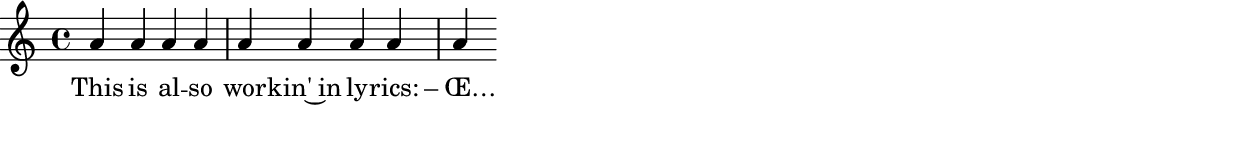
%% Generated by lilypond-book
%% Options: [exampleindent=10.16\mm,indent=0\mm,line-width=160\mm,paper-height=845.047\pt,paper-width=597.508\pt,papersize='(cons (* 597.508 pt) (* 845.047 pt)),quote]
\include "lilypond-book-preamble.ly"


% ****************************************************************
% Start cut-&-pastable-section
% ****************************************************************

#(ly:set-option 'eps-box-padding 3.000000)



\paper {
  #(set-paper-size '(cons (* 597.508 pt) (* 845.047 pt)))
  indent = 0\mm
  line-width = 160\mm
  % offset the left padding, also add 1mm as lilypond creates cropped
  % images with a little space on the right
  line-width = #(- line-width (* mm  3.000000) (* mm 1))
  line-width = 160\mm - 2.0 * 10.16\mm
  % offset the left padding, also add 1mm as lilypond creates cropped
  % images with a little space on the right
  line-width = #(- line-width (* mm  3.000000) (* mm 1))
}

\layout {
  
}




% ****************************************************************
% ly snippet:
% ****************************************************************
\sourcefileline 3720
\paper {
  #(include-special-characters)
}

\markup "&flqq; &ndash; &OE;uvre incomplète&hellip; &frqq;"

\score {
  \new Staff { \repeat unfold 9 a'4 }
  \addlyrics {
    This is al -- so wor -- kin'~in ly -- rics: &ndash;_&OE;&hellip;
  }
}

\markup \column {
  "The replacement can be disabled:"
  "&ndash; &OE; &hellip;"
  \override #'(replacement-alist . ()) "&ndash; &OE; &hellip;"
}


% ****************************************************************
% end ly snippet
% ****************************************************************
